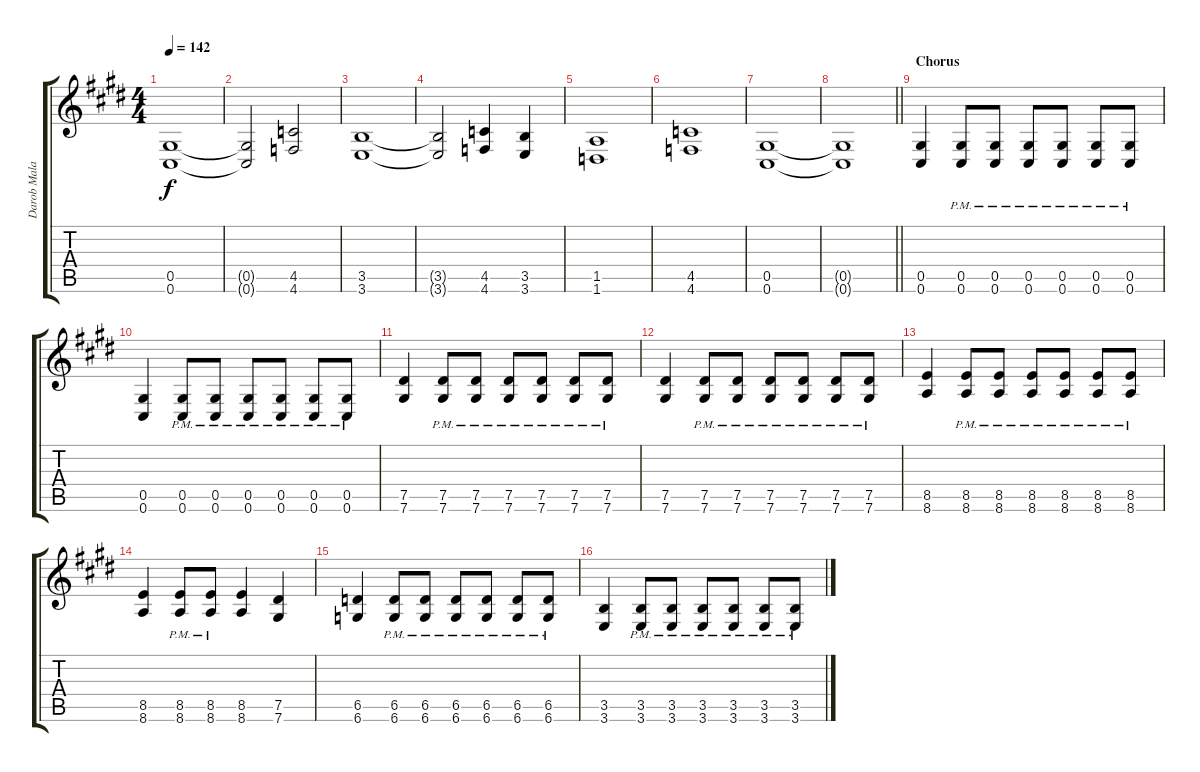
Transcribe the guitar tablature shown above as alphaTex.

\track ("Darob Malakian [Guitar 3]" "Darob Mala") {instrument distortionguitar}
\staff {score tabs}
\tuning (Eb4 Bb3 Gb3 Db3 Ab2 Db2) {hide}
\ts (4 4)
\tempo 142
\clef g2
\ks c#minor
(0.5 0.6).1{dy f} |
(0.5{t} 0.6{t}).2 (4.5 4.6).2 |
(3.5 3.6).1 |
(3.5{t} 3.6{t}).2 (4.5 4.6).4 (3.5 3.6).4 |
(1.5 1.6).1 |
(4.5 4.6).1 |
(0.5 0.6).1 |
\barLineRight lightlight
(0.5{t} 0.6{t}).1 |
\section ("" "Chorus")
(0.5 0.6).4{volume 12} (0.5{pm} 0.6{pm}).8 (0.5{pm} 0.6{pm}).8 (0.5{pm} 0.6{pm}).8 (0.5{pm} 0.6{pm}).8 (0.5{pm} 0.6{pm}).8 (0.5{pm} 0.6{pm}).8 |
(0.5 0.6).4 (0.5{pm} 0.6{pm}).8 (0.5{pm} 0.6{pm}).8 (0.5{pm} 0.6{pm}).8 (0.5{pm} 0.6{pm}).8 (0.5{pm} 0.6{pm}).8 (0.5{pm} 0.6{pm}).8 |
(7.5 7.6).4 (7.5{pm} 7.6{pm}).8 (7.5{pm} 7.6{pm}).8 (7.5{pm} 7.6{pm}).8 (7.5{pm} 7.6{pm}).8 (7.5{pm} 7.6{pm}).8 (7.5{pm} 7.6{pm}).8 |
(7.5 7.6).4 (7.5{pm} 7.6{pm}).8 (7.5{pm} 7.6{pm}).8 (7.5{pm} 7.6{pm}).8 (7.5{pm} 7.6{pm}).8 (7.5{pm} 7.6{pm}).8 (7.5{pm} 7.6{pm}).8 |
(8.5 8.6).4 (8.5{pm} 8.6{pm}).8 (8.5{pm} 8.6{pm}).8 (8.5{pm} 8.6{pm}).8 (8.5{pm} 8.6{pm}).8 (8.5{pm} 8.6{pm}).8 (8.5{pm} 8.6{pm}).8 |
(8.5 8.6).4 (8.5{pm} 8.6{pm}).8 (8.5{pm} 8.6{pm}).8 (8.5 8.6).4 (7.5 7.6).4 |
(6.5 6.6).4 (6.5{pm} 6.6{pm}).8 (6.5{pm} 6.6{pm}).8 (6.5{pm} 6.6{pm}).8 (6.5{pm} 6.6{pm}).8 (6.5{pm} 6.6{pm}).8 (6.5{pm} 6.6{pm}).8 |
(3.5 3.6).4 (3.5{pm} 3.6{pm}).8 (3.5{pm} 3.6{pm}).8 (3.5{pm} 3.6{pm}).8 (3.5{pm} 3.6{pm}).8 (3.5{pm} 3.6{pm}).8 (3.5{pm} 3.6{pm}).8
